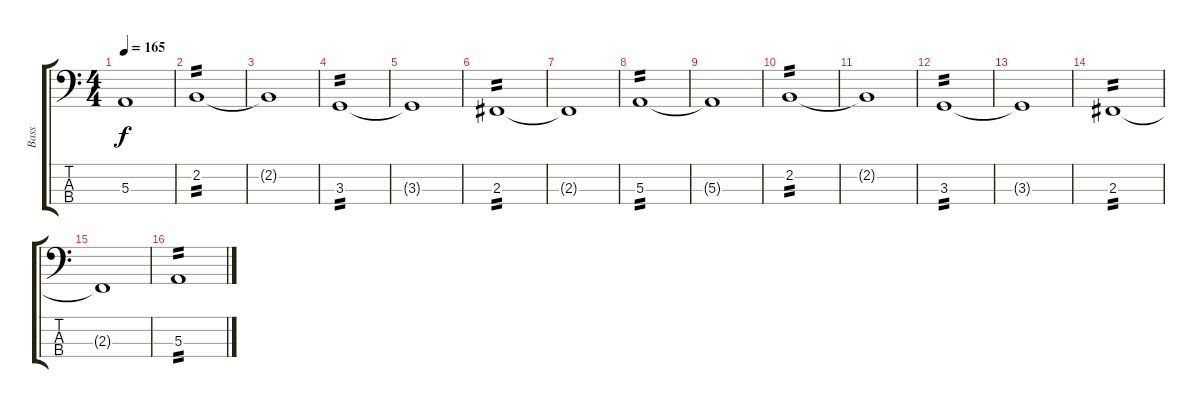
\track ("Bass" "Bass") {instrument electricbasspick}
\staff {score tabs}
\tuning (D2 A1 E1 B0) {hide}
\ts (4 4)
\tempo 165
\clef f4
\ks aminor
5.3{t}.1{dy f} |
2.2.1{tp 2} |
2.2{t}.1 |
3.3.1{tp 2} |
3.3{t}.1 |
2.3.1{tp 2} |
2.3{t}.1 |
5.3.1{tp 2} |
5.3{t}.1 |
2.2.1{tp 2} |
2.2{t}.1 |
3.3.1{tp 2} |
3.3{t}.1 |
2.3.1{tp 2 volume 10} |
2.3{t}.1 |
5.3.1{tp 2}
